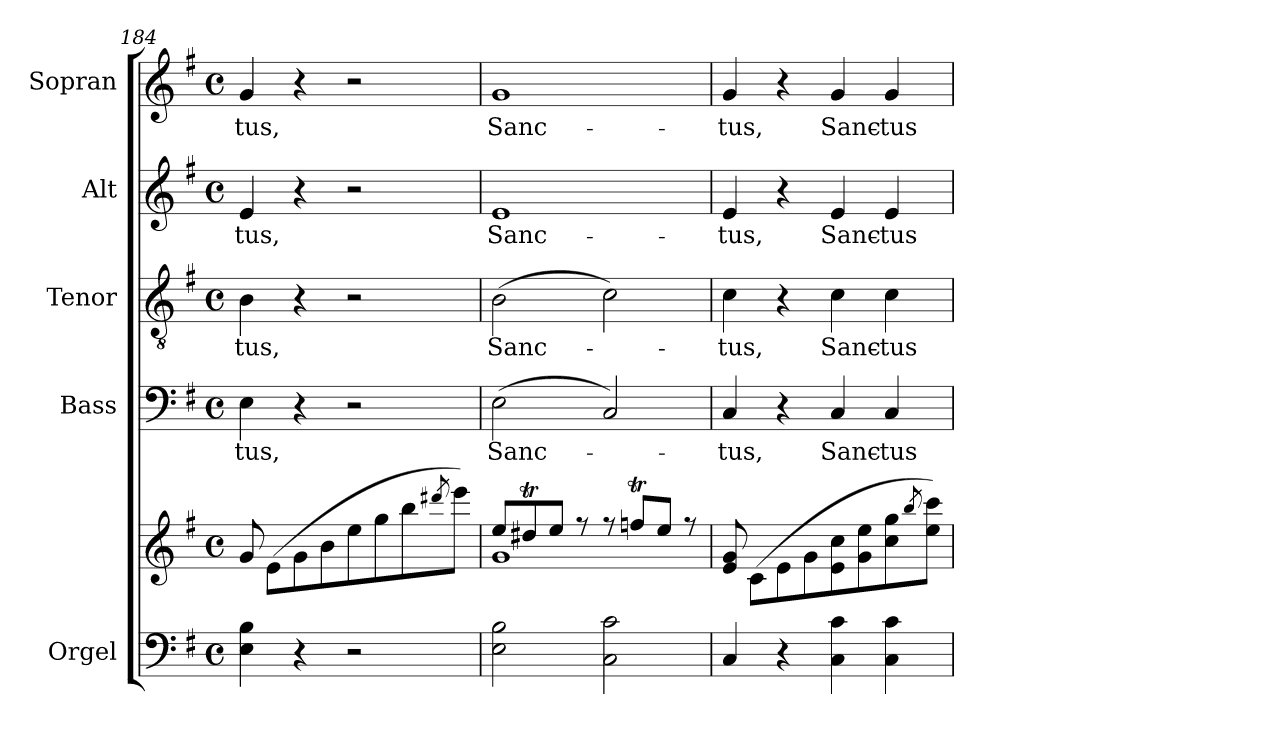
**kern	**kern	**kern	**text	**kern	**text	**kern	**text	**kern	**text
*part5	*part5	*part4	*part4	*part3	*part3	*part2	*part2	*part1	*part1
*staff6	*staff5	*staff4	*staff4	*staff3	*staff3	*staff2	*staff2	*staff1	*staff1
*I"Orgel	*	*I"Bass	*	*I"Tenor	*	*I"Alt	*	*I"Sopran	*
*I'Org.	*	*I'B.	*	*I'T.	*	*I'A.	*	*I'S.	*
*clefF4	*clefG2	*clefF4	*	*clefGv2	*	*clefG2	*	*clefG2	*
*k[f#]	*k[f#]	*k[f#]	*	*k[f#]	*	*k[f#]	*	*k[f#]	*
*G:	*G:	*G:	*	*G:	*	*G:	*	*G:	*
*M4/4	*M4/4	*M4/4	*	*M4/4	*	*M4/4	*	*M4/4	*
*met(c)	*met(c)	*met(c)	*	*met(c)	*	*met(c)	*	*met(c)	*
=184	=184	=184	=184	=184	=184	=184	=184	=184	=184
!	!	!	!LO:LY:b	!	!LO:LY:b	!	!LO:LY:b	!	!LO:LY:b
4E\ 4B\	8g/	4E\	-tus,	4B\	-tus,	4e/	-tus,	4g/	-tus,
.	(>8e\L	.	.	.	.	.	.	.	.
4r	8g\	4r	.	4r	.	4r	.	4r	.
.	8b\	.	.	.	.	.	.	.	.
2r	8ee\	2r	.	2r	.	2r	.	2r	.
.	8gg\	.	.	.	.	.	.	.	.
.	8bb\	.	.	.	.	.	.	.	.
.	8qddd#X/	.	.	.	.	.	.	.	.
.	8eee\J)	.	.	.	.	.	.	.	.
=185	=185	=185	=185	=185	=185	=185	=185	=185	=185
*	*^	*	*	*	*	*	*	*	*
!	!	!	!	!LO:LY:b	!	!LO:LY:b	!	!LO:LY:b	!	!LO:LY:b
2E\ 2B\	8ee/L	1g	(>2E\	Sanc-	(>2B\	Sanc-	1e	Sanc-	1g	Sanc-
.	8dd#Xt/	.	.	.	.	.	.	.	.	.
.	8ee/J	.	.	.	.	.	.	.	.	.
.	8ree	.	.	.	.	.	.	.	.	.
2C\ 2c\	8ree	.	2C/)	.	2c\)	.	.	.	.	.
.	8ffnT/L	.	.	.	.	.	.	.	.	.
.	8ee/J	.	.	.	.	.	.	.	.	.
.	8ree	.	.	.	.	.	.	.	.	.
*	*v	*v	*	*	*	*	*	*	*	*
=186	=186	=186	=186	=186	=186	=186	=186	=186	=186
!	!	!	!LO:LY:b	!	!LO:LY:b	!	!LO:LY:b	!	!LO:LY:b
4C/	8e/ 8g/	4C/	-tus,	4c\	-tus,	4e/	-tus,	4g/	-tus,
.	(>8c\L	.	.	.	.	.	.	.	.
4r	8e\	4r	.	4r	.	4r	.	4r	.
.	8g\	.	.	.	.	.	.	.	.
!	!	!	!LO:LY:b	!	!LO:LY:b	!	!LO:LY:b	!	!LO:LY:b
4C\ 4c\	8e\ 8cc\	4C/	Sanc-	4c\	Sanc-	4e/	Sanc-	4g/	Sanc-
.	8g\ 8ee\	.	.	.	.	.	.	.	.
!	!	!	!LO:LY:b	!	!LO:LY:b	!	!LO:LY:b	!	!LO:LY:b
4C\ 4c\	8cc\ 8gg\	4C/	-tus	4c\	-tus	4e/	-tus	4g/	-tus
.	8qbb/	.	.	.	.	.	.	.	.
.	8ee\ 8ccc\J)	.	.	.	.	.	.	.	.
=	=	=	=	=	=	=	=	=	=
*-	*-	*-	*-	*-	*-	*-	*-	*-	*-
